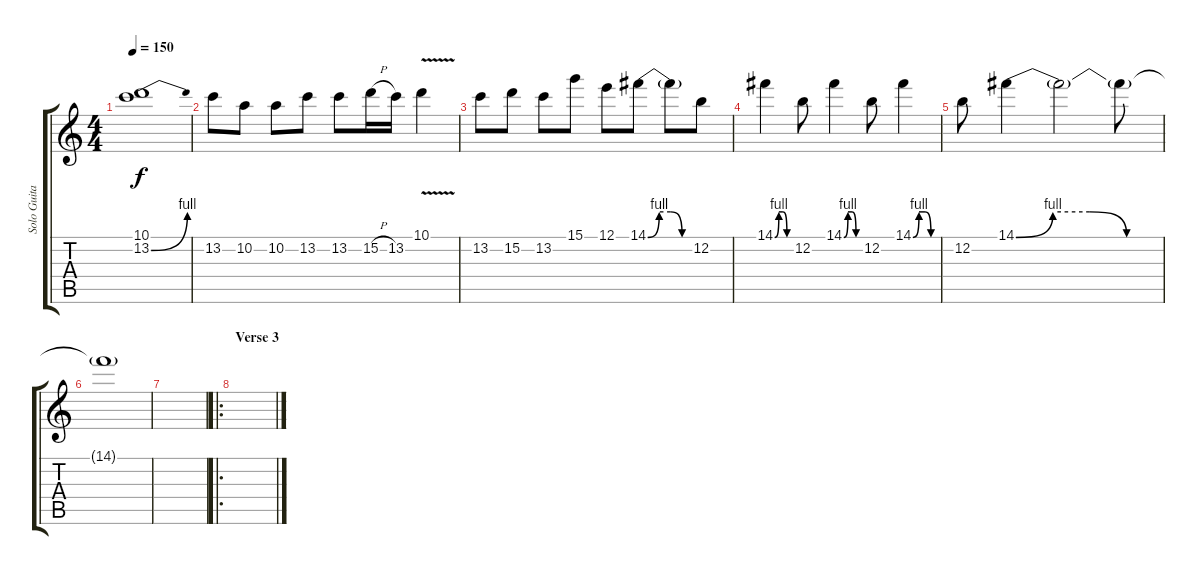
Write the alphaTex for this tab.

\track ("Solo Guitar" "Solo Guita") {instrument distortionguitar}
\staff {score tabs}
\tuning (E4 B3 G3 D3 A2 E2) {hide}
\ts (4 4)
\tempo 150
\clef g2
\ks c
(10.1 13.2{be (bend 0 0 60 4)}).1{dy f} |
13.2.8 10.2.8 10.2.8 13.2.8 13.2.8 15.2{h}.16 13.2.16 10.1{v}.4 |
13.2.8 15.2.8 13.2.8 15.1.8 12.1.8 14.1{be (custom 0 0 15 4 30 4 45 0 60 0)}.8 14.1{t}.8 12.2.8 |
14.1{be (custom 0 0 15 4 30 4 45 0 60 0)}.4 12.2.8 14.1{be (custom 0 0 15 4 30 4 45 0 60 0)}.4 12.2.8 14.1{be (custom 0 0 15 4 30 4 45 0 60 0)}.4 |
12.2.8 14.1{be (custom 0 0 15 4 30 4 45 0 60 0)}.4 14.1{t}.2 14.1{t}.8 |
14.1{t}.1 |
|
\ro
\section ("" "Verse 3")
